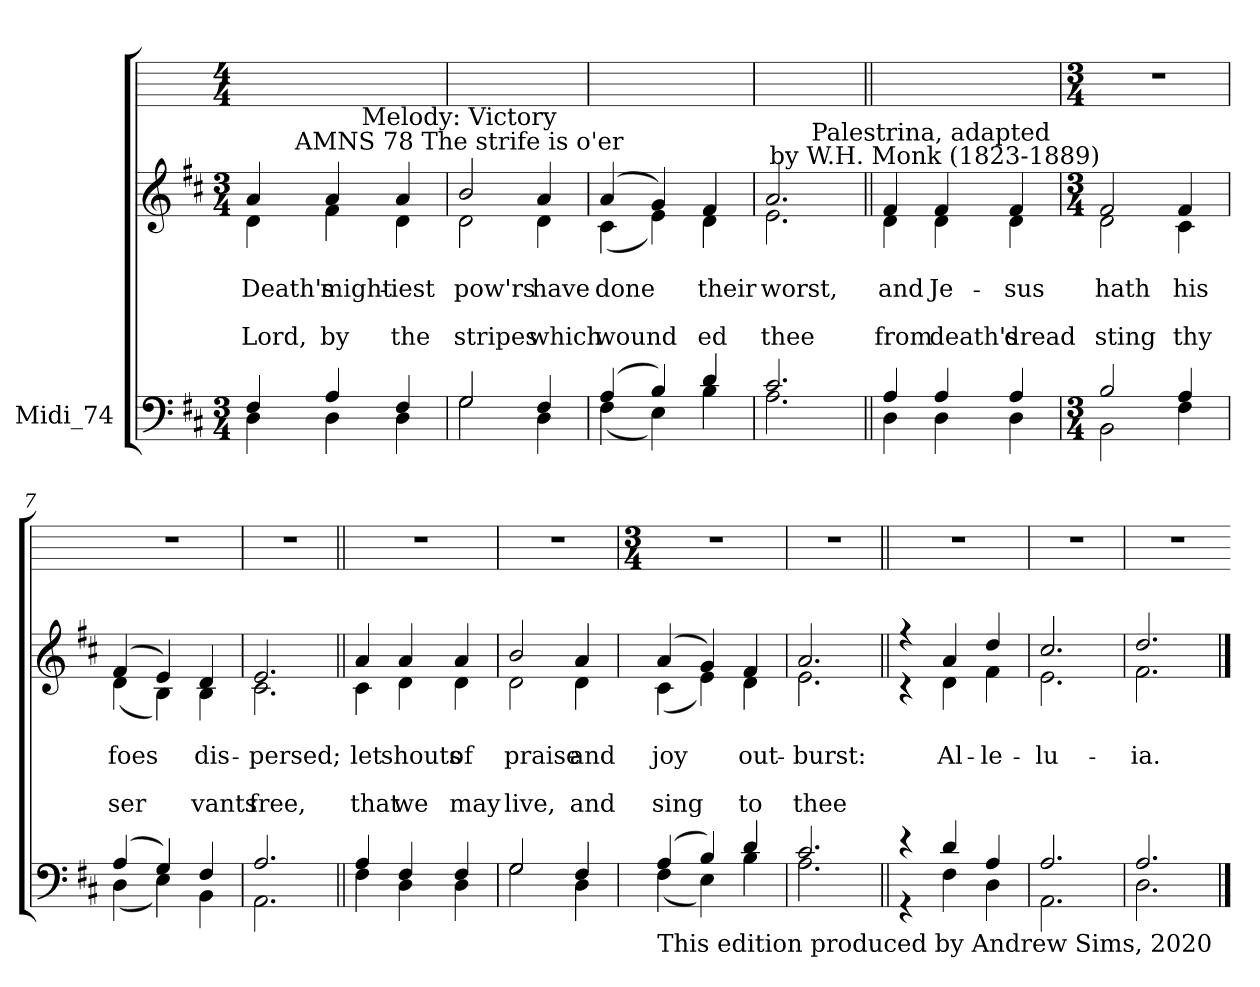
**kern	**kern	**text	**text	**text	**text	**kern
*part3	*part2	*part2	*part2	*part2	*part2	*part1
*staff3	*staff2	*staff2	*staff2	*staff2	*staff2	*staff1
*I"Midi_74	*	*	*	*	*	*
*clefF4	*clefG2	*	*	*	*	*
*k[f#c#]	*k[f#c#]	*	*	*	*	*
*D:	*D:	*	*	*	*	*
*M3/4	*M3/4	*	*	*	*	*M4/4
=1	=1	=1	=1	=1	=1	=1
*^	*	*	*	*	*	*
!	!	!LO:TX:a:cj:t=Latin, translated by\nF. Pott (1832-1909)	!	!	!	!	!
!	!	!	!LO:LY:b	!	!LO:LY:b	!	!
*	*	*^	*	*	*	*	*
!	!	!	!	!	!LO:LY:b	!	!LO:LY:b	!
4F#/	4D\	4a/	4d\	.	Death's	.	Lord,	2.r
!	!	!	!	!LO:LY:b	!	!LO:LY:b	!	!
!	!	!	!	!	!LO:LY:b	!	!LO:LY:b	!
4A/	4D\	4a/	4f#\	.	might-	.	-by	.
!	!	!	!	!LO:LY:b	!	!LO:LY:b	!	!
!	!	!	!	!	!LO:LY:b	!	!LO:LY:b	!
4F#/	4D\	4a/	4d\	.	iest	.	the	.
=2	=2	=2	=2	=2	=2	=2	=2	=2
!	!	!LO:TX:a:cj:t=AMNS 78 The strife is o'er	!	!	!	!	!	!
!	!	!LO:TX:a:cj:t=Melody&colon; Victory	!	!	!	!	!	!
!	!	!	!	!LO:LY:b	!	!LO:LY:b	!	!
!	!	!	!	!	!LO:LY:b	!	!LO:LY:b	!
2G/	2G\	2b/	2d\	.	pow'rs	.	stripes	2.r
!	!	!	!	!LO:LY:b	!	!LO:LY:b	!	!
!	!	!	!	!	!LO:LY:b	!	!LO:LY:b	!
4F#/	4D\	4a/	4d\	.	have	.	which	.
=3	=3	=3	=3	=3	=3	=3	=3	=3
!	!	!	!	!LO:LY:b	!	!LO:LY:b	!	!
!	!	!	!	!	!LO:LY:b	!	!LO:LY:b	!
(>4A/	(<4F#\	(>4a/	(<4c#\	.	-done	.	wound	2.r
4B/)	4E\)	4g/)	4e\)	.	.	.	.	.
!	!	!	!	!LO:LY:b	!	!LO:LY:b	!	!
!	!	!	!	!	!LO:LY:b	!	!LO:LY:b	!
4d/	4B\	4f#/	4d\	.	their	.	ed	.
=4	=4	=4	=4	=4	=4	=4	=4	=4
!	!	!	!	!LO:LY:b	!	!LO:LY:b	!	!
!	!	!	!	!	!LO:LY:b	!	!LO:LY:b	!
2.c#/	2.A\	2.a/	2.e\	.	worst,	.	thee	2.r
=5||	=5||	=5||	=5||	=5||	=5||	=5||	=5||	=5||
!	!	!	!	!LO:LY:b	!	!LO:LY:b	!	!
!	!	!	!	!	!LO:LY:b	!	!LO:LY:b	!
4A/	4D\	4f#/	4d\	.	and	.	from	2.r
!	!	!LO:TX:a:cj:t=Palestrina, adapted \nby W.H. Monk (1823-1889)	!	!	!	!	!	!
!	!	!	!	!LO:LY:b	!	!LO:LY:b	!	!
!	!	!	!	!	!LO:LY:b	!	!LO:LY:b	!
4A/	4D\	4f#/	4d\	.	Je-	.	-death's	.
!	!	!	!	!LO:LY:b	!	!LO:LY:b	!	!
!	!	!	!	!	!LO:LY:b	!	!LO:LY:b	!
4A/	4D\	4f#/	4d\	.	sus	.	dread	.
!!LO:LB:g=z
=6	=6	=6	=6	=6	=6	=6	=6	=6
*M3/4	*	*M3/4	*	*	*	*	*	*M3/4
!	!	!	!	!LO:LY:b	!	!LO:LY:b	!	!
!	!	!	!	!	!LO:LY:b	!	!LO:LY:b	!
2B/	2BB\	2f#/	2d\	.	-hath	.	sting	2.r
!	!	!	!	!LO:LY:b	!	!LO:LY:b	!	!
!	!	!	!	!	!LO:LY:b	!	!LO:LY:b	!
4A/	4F#\	4f#/	4c#\	.	his	.	thy	.
=7	=7	=7	=7	=7	=7	=7	=7	=7
!	!	!	!	!LO:LY:b	!	!LO:LY:b	!	!
!	!	!	!	!	!LO:LY:b	!	!LO:LY:b	!
(>4A/	(<4D\	(>4f#/	(<4d\	.	foes	.	ser	2.r
4G/)	4E\)	4e/)	4B\)	.	.	.	.	.
!	!	!	!	!LO:LY:b	!	!LO:LY:b	!	!
!	!	!	!	!	!LO:LY:b	!	!LO:LY:b	!
4F#/	4BB\	4d/	4B\	.	dis-	.	-vants	.
=8	=8	=8	=8	=8	=8	=8	=8	=8
!	!	!	!	!LO:LY:b	!	!LO:LY:b	!	!
!	!	!	!	!	!LO:LY:b	!	!LO:LY:b	!
2.A/	2.AA\	2.e/	2.c#\	.	persed;	.	free,	2.r
=9||	=9||	=9||	=9||	=9||	=9||	=9||	=9||	=9||
!	!	!	!	!LO:LY:b	!	!LO:LY:b	!	!
!	!	!	!	!	!LO:LY:b	!	!LO:LY:b	!
4A/	4F#\	4a/	4c#\	.	let	.	that	2.r
!	!	!	!	!LO:LY:b	!	!LO:LY:b	!	!
!	!	!	!	!	!LO:LY:b	!	!LO:LY:b	!
4F#/	4D\	4a/	4d\	.	shouts	.	we	.
!	!	!	!	!LO:LY:b	!	!LO:LY:b	!	!
!	!	!	!	!	!LO:LY:b	!	!LO:LY:b	!
4F#/	4D\	4a/	4d\	.	of	.	may	.
=10	=10	=10	=10	=10	=10	=10	=10	=10
!	!	!	!	!LO:LY:b	!	!LO:LY:b	!	!
!	!	!	!	!	!LO:LY:b	!	!LO:LY:b	!
2G/	2G\	2b/	2d\	.	praise	.	live,	2.r
!	!	!	!	!LO:LY:b	!	!LO:LY:b	!	!
!	!	!	!	!	!LO:LY:b	!	!LO:LY:b	!
4F#/	4D\	4a/	4d\	.	and	.	and	.
!!LO:LB:g=z
=11	=11	=11	=11	=11	=11	=11	=11	=11
*	*	*	*	*	*	*	*	*M3/4
!LO:TX:b:t=This edition produced by Andrew Sims, 2020	!	!	!	!	!	!	!	!
!	!	!	!	!LO:LY:b	!	!LO:LY:b	!	!
!	!	!	!	!	!LO:LY:b	!	!LO:LY:b	!
(>4A/	(<4F#\	(>4a/	(<4c#\	.	joy	.	sing	2.r
4B/)	4E\)	4g/)	4e\)	.	.	.	.	.
!	!	!	!	!LO:LY:b	!	!LO:LY:b	!	!
!	!	!	!	!	!LO:LY:b	!	!LO:LY:b	!
4d/	4B\	4f#/	4d\	.	out-	.	-to	.
=12	=12	=12	=12	=12	=12	=12	=12	=12
!	!	!	!	!LO:LY:b	!	!LO:LY:b	!	!
!	!	!	!	!	!LO:LY:b	!	!LO:LY:b	!
2.c#/	2.A\	2.a/	2.e\	.	burst:	.	thee	2.r
=13||	=13||	=13||	=13||	=13||	=13||	=13||	=13||	=13||
4r	4r	4r	4r	.	.	.	.	2.r
!	!	!	!	!	!LO:LY:b	!	!	!
4d/	4F#\	4a/	4d\	.	Al-	.	.	.
!	!	!	!	!	!LO:LY:b	!	!	!
4A/	4D\	4dd/	4f#\	.	-le-	.	.	.
=14	=14	=14	=14	=14	=14	=14	=14	=14
!	!	!	!	!	!LO:LY:b	!	!	!
2.A/	2.AA\	2.cc#/	2.e\	.	-lu-	.	.	2.r
=15	=15	=15	=15	=15	=15	=15	=15	=15
!	!	!	!	!	!LO:LY:b	!	!	!
2.A/	2.D\	2.dd/	2.f#\	.	-ia.	.	.	2.r
*v	*v	*	*	*	*	*	*	*
*	*v	*v	*	*	*	*	*
==	==	=	=	=	=	=
*-	*-	*-	*-	*-	*-	*-
